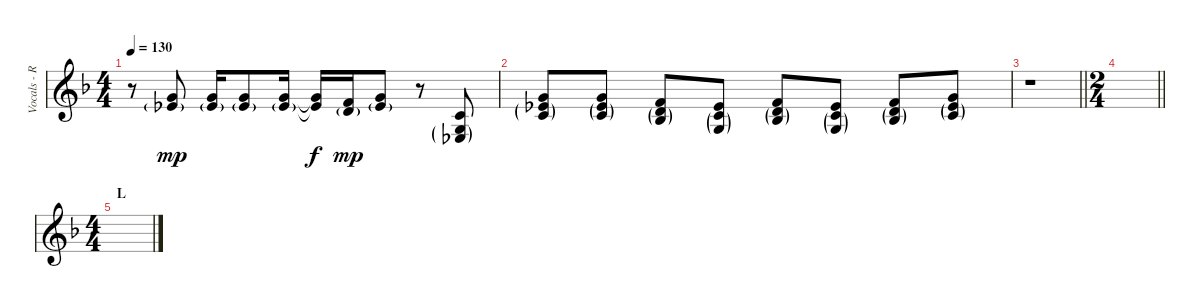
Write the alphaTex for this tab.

\track ("Vocals - RUKI" "Vocals - R") {instrument lead6voice}
\staff {score}
\tuning (D4 A3 F3 C3 G2 D2) {hide}
\ts (4 4)
\tempo 130
\clef g2
\ks f
r.8{dy mp} (5.1 6.2{g}).8 (5.1 6.2{g}).16 (5.1 6.2{g}).8 (5.1 6.2{g}).16 (5.1{t} 6.2{t}).16{dy f} (3.1 5.2{g}).16{dy mp} (5.1 6.2{g}).8 r.8 (3.2 2.3{g} 3.4{g}).8 |
(5.1 6.2{g} 7.3{g}).8 (5.1 6.2{g} 7.3{g}).8 (3.1 5.2{g} 5.3{g}).8 (1.1 3.2{g} 2.3{g}).8 (3.1 5.2{g} 5.3{g}).8 (1.1 3.2{g} 2.3{g}).8 (3.1 5.2{g} 5.3{g}).8 (5.1 6.2{g} 7.3{g}).8 |
\barLineRight lightlight
r.1 |
\ts (2 4)
\barLineRight lightlight
|
\ts (4 4)
\section ("" "L")
